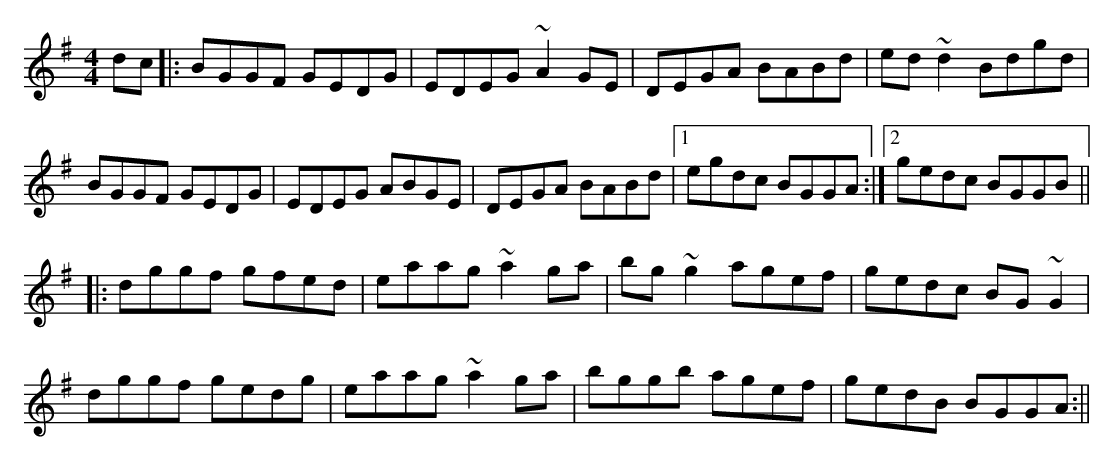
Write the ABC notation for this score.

X:1
M:4/4
K:G
dc|:BGGF GEDG|EDEG ~A2 GE|DEGA BABd|ed~d2 Bdgd|
BGGF GEDG|EDEG ABGE|DEGA BABd|1 egdc BGGA:|2 gedc BGGB||
|:dggf gfed|eaag ~a2 ga|bg ~g2 agef|gedc BG~G2|
dggf gedg|eaag ~a2 ga|bggb agef|gedB BGGA:||
